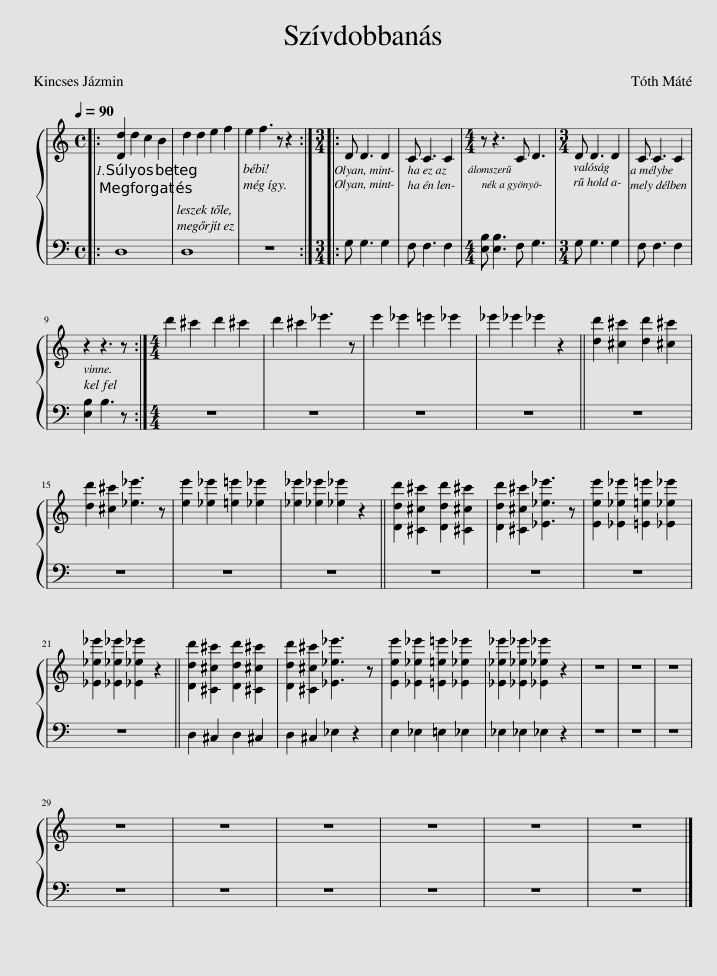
X:1
%%score { 1 | 2 }
L:1/8
Q:1/4=90
M:4/4
I:linebreak $
K:C
V:1 treble
V:2 bass
V:1
|: [Dd]2 d2 c2 B2 | d2 d2 e2 f2 | e2 f3 z z2 ::[M:3/4] D D3 D2 | C C3 C2 | %5
[M:4/4] z z3 C D3 |[M:3/4] D D3 D2 | C C3 C2 |$ z2 z3 z :|[M:4/4] d'2 ^c'2 d'2 ^c'2 | %10
 d'2 ^c'2 _e'3 z | e'2 _e'2 =e'2 _e'2 | _e'2 _e'2 _e'2 z2 || [dd']2 [^c^c']2 [dd']2 [^c^c']2 |$ [dd']2 [^c^c']2 [_e_e']3 z | %15
 [ee']2 [_e_e']2 [=e=e']2 [_e_e']2 | [_e_e']2 [_e_e']2 [_e_e']2 z2 || [Ddd']2 [^C^c^c']2 [Ddd']2 [^C^c^c']2 | [Ddd']2 [^C^c^c']2 [_E_e_e']3 z | [Eee']2 [_E_e_e']2 [=E=e=e']2 [_E_e_e']2 |$ %20
 [_E_e_e']2 [_E_e_e']2 [_E_e_e']2 z2 || [Ddd']2 [^C^c^c']2 [Ddd']2 [^C^c^c']2 | [Ddd']2 [^C^c^c']2 [_E_e_e']3 z | [Eee']2 [_E_e_e']2 [=E=e=e']2 [_E_e_e']2 | [_E_e_e']2 [_E_e_e']2 [_E_e_e']2 z2 | %25
 z8 | z8 | z8 |$ z8 | z8 | %30
 z8 | z8 | z8 | z8 |] %34
V:2
|: D,8 | D,8 | z8 ::[M:3/4] G, G,3 G,2 | F, F,3 F,2 | %5
[M:4/4] [E,B,] [E,B,]3 F, G,3 |[M:3/4] G, G,3 G,2 | F, F,3 F,2 |$ [E,B,]2 B,3 z :|[M:4/4] z8 | %10
 z8 | z8 | z8 || z8 |$ z8 | %15
 z8 | z8 || z8 | z8 | z8 |$ %20
 z8 || D,2 ^C,2 D,2 ^C,2 | D,2 ^C,2 _E,2 z2 | E,2 _E,2 =E,2 _E,2 | _E,2 _E,2 _E,2 z2 | %25
 z8 | z8 | z8 |$ z8 | z8 | %30
 z8 | z8 | z8 | z8 |] %34
